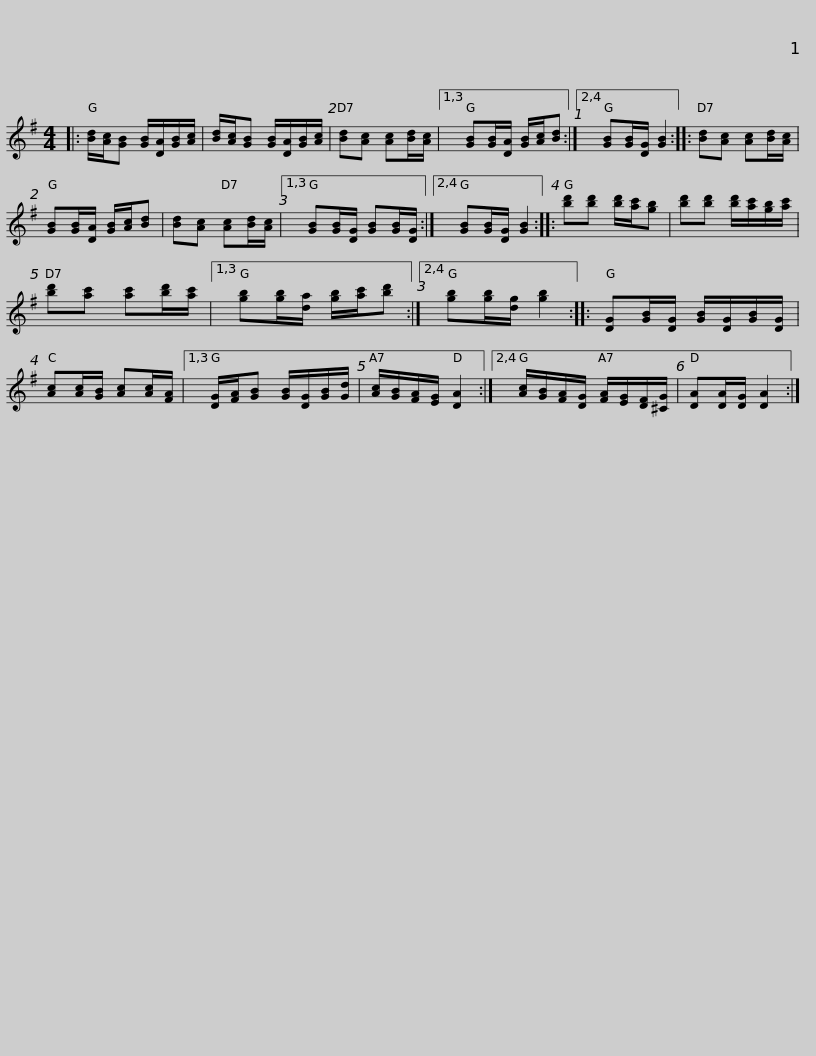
X:1
L:1/8
M:4/4
I:linebreak $
K:G
V:1 treble
V:1
|: [Bd]/[Ac]/[GB] [GB]/[DA]/[GB]/[Ac]/ | [Bd]/[Ac]/[GB] [GB]/[DA]/[GB]/[Ac]/ | [Bd][Ac] [Ac][Bd]/[Ac]/ |1,3 [GB][GB]/[DA]/ [GB]/[Ac]/[Bd] :|2,4 [GB][GB]/[DG]/ [GB]2 :: %5
 [Bd][Ac] [Ac][Bd]/[Ac]/ | [GB][GB]/[DA]/ [GB]/[Ac]/[Bd] |$ [Bd][Ac] [Ac][Bd]/[Ac]/ |1,3 [GB][GB]/[DG]/ [GB][GB]/[DG]/ :|2,4 [GB][GB]/[DG]/ [GB]2 :: %10
 [bd'][bd'] [bd']/[ac']/[gb] | [bd'][bd'] [bd']/[ac']/[gb]/[ac']/ | [bd'][ac'] [ac'][bd']/[ac']/ |1,3 [gb][gb]/[da]/ [gb]/[ac']/[bd'] :|2,4$ [gb][gb]/[dg]/ [gb]2 :: %15
 [DG][GB]/[DG]/ [GB]/[DG]/[GB]/[DG]/ | [Ac][Ac]/[GB]/ [Ac][Ac]/[FA]/ |1,3 [DG]/[FA]/[GB] [GB]/[DG]/[GB]/[Gd]/ | [Ac]/[GB]/[FA]/[EG]/ [DA]2 :|2,4 [Ac]/[GB]/[FA]/[DG]/ [FA]/[EG]/[DF]/[^CG]/ | %20
 [DA][DA]/[DG]/ [DA]2 :| %21
